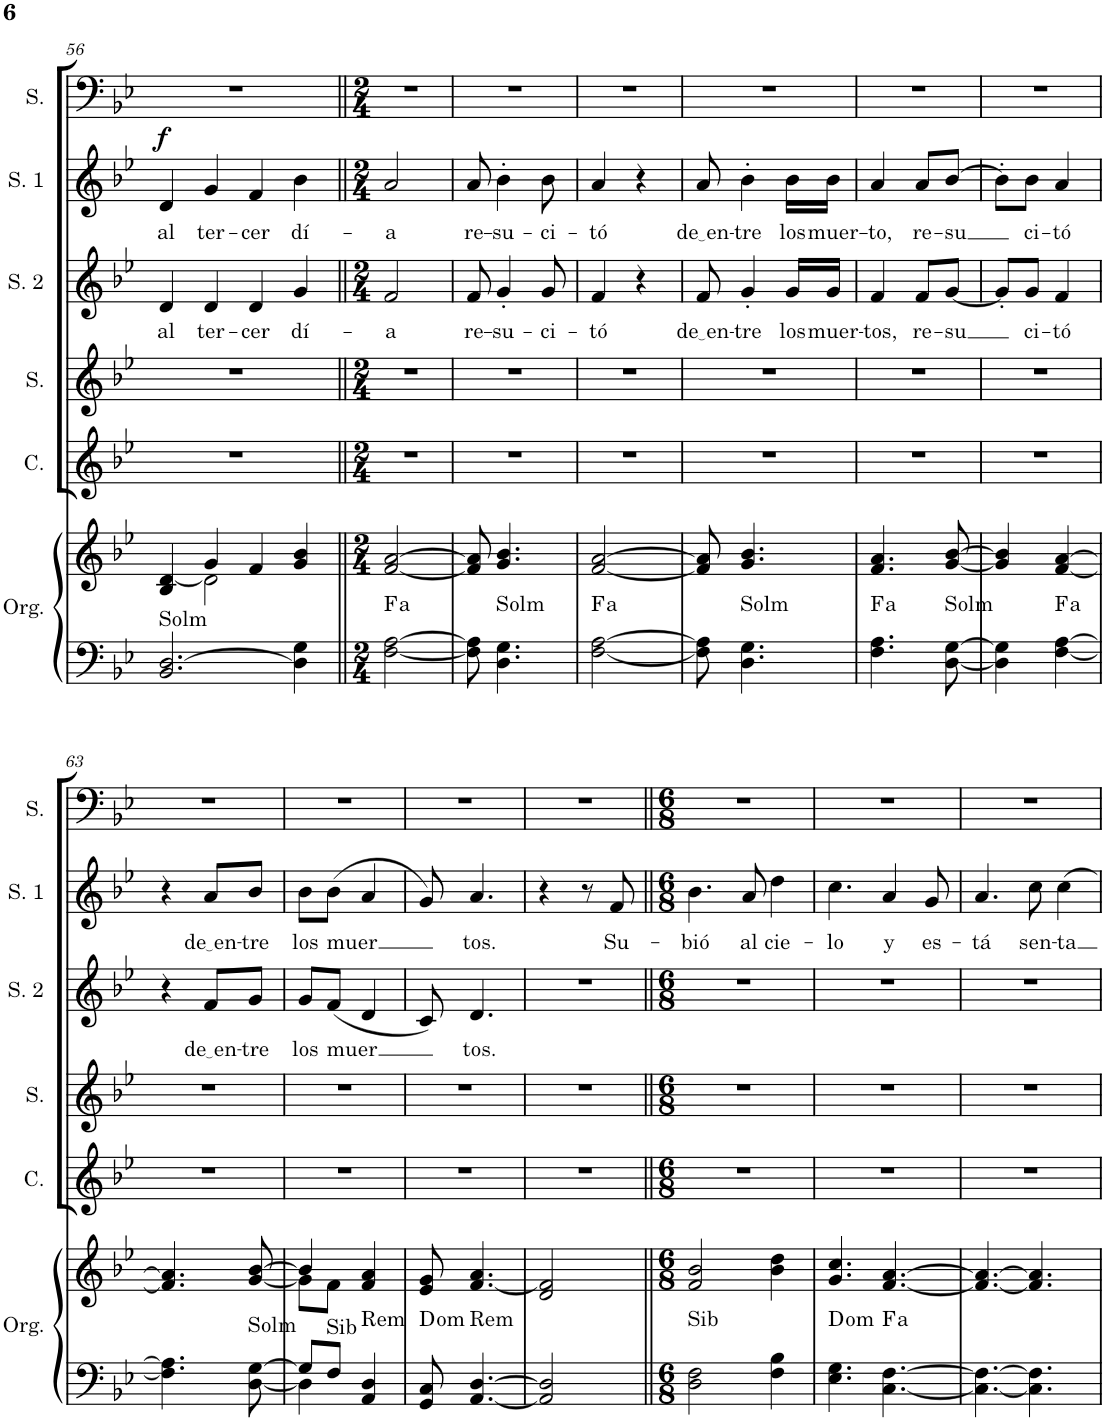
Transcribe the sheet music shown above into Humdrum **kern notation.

**kern	**kern	**harte	**kern	**kern	**kern	**text	**kern	**text	**dynam	**kern
*part6	*part6	*part6	*part5	*part4	*part3	*part3	*part2	*part2	*part2	*part1
*staff7	*staff6	*	*staff5	*staff4	*staff3	*staff3	*staff2	*staff2	*staff2	*staff1
*I"Órgano	*	*	*I"Contralto	*I"Soprano	*I"Solista 2	*	*I"Solista 1	*	*	*I"Sacerdote
*	*	*	*I'C.	*I'S.	*I'S. 2	*	*I'S. 1	*	*	*I'S.
!!LO:PB:g=z
*clefF4	*clefG2	*	*clefG2	*clefG2	*clefG2	*	*clefG2	*	*	*clefF4
*k[b-e-]	*k[b-e-]	*	*k[b-e-]	*k[b-e-]	*k[b-e-]	*	*k[b-e-]	*	*	*k[b-e-]
*M4/4	*M4/4	*	*M4/4	*M4/4	*M4/4	*	*M4/4	*	*	*M4/4
=56	=56	=56	=56	=56	=56	=56	=56	=56	=56	=56
*	*^	*	*	*	*	*	*	*	*	*
!	!	!	!LO:H:kt=Solm	!	!	!	!LO:LY:b	!	!LO:LY:b	!LO:DY:a	!
2.BB-/ [2.D/	4B-/ [4d/	4ryy	N	1r	1r	4d/	al	4d/	al	f	1r
!	!	!	!	!	!	!	!LO:LY:b	!	!LO:LY:b	!	!
.	4g/	2d\]	.	.	.	4d/	ter-	4g/	ter-	.	.
!	!	!	!	!	!	!	!LO:LY:b	!	!LO:LY:b	!	!
.	4f/	.	.	.	.	4d/	-cer	4f/	-cer	.	.
!	!	!	!	!	!	!	!LO:LY:b	!	!LO:LY:b	!	!
4D\] 4G\	4g/ 4b-/	4ryy	.	.	.	4g/	dí-	4b-\	dí-	.	.
*	*v	*v	*	*	*	*	*	*	*	*	*
=57||	=57||	=57||	=57||	=57||	=57||	=57||	=57||	=57||	=57||	=57||
*M2/4	*M2/4	*	*M2/4	*M2/4	*M2/4	*	*M2/4	*	*	*M2/4
*	*^	*	*	*	*	*	*	*	*	*
!	!	!	!LO:H:kt=a	!	!	!	!LO:LY:b	!	!LO:LY:b	!	!
*	*v	*v	*	*	*	*	*	*	*	*	*
[2F\ [2A\	[2f/ [2a/	.	2r	2r	2f/	-a	2a/	-a	.	2r
=58	=58	=58	=58	=58	=58	=58	=58	=58	=58	=58
!	!	!	!	!	!	!LO:LY:b	!	!LO:LY:b	!	!
8F\] 8A\]	8f/] 8a/]	.	2r	2r	8f/	re-	8a/	re-	.	2r
!	!	!LO:H:kt=Solm	!	!	!	!LO:LY:b	!	!LO:LY:b	!	!
4.D\ 4.G\	4.g/ 4.b-/	N	.	.	4g'/	-su-	4b-'\	-su-	.	.
!	!	!	!	!	!	!LO:LY:b	!	!LO:LY:b	!	!
.	.	.	.	.	8g/	-ci-	8b-\	-ci-	.	.
=59	=59	=59	=59	=59	=59	=59	=59	=59	=59	=59
!	!	!LO:H:kt=a	!	!	!	!LO:LY:b	!	!LO:LY:b	!	!
[2F\ [2A\	[2f/ [2a/	.	2r	2r	4f/	-tó	4a/	-tó	.	2r
.	.	.	.	.	4r	.	4r	.	.	.
=60	=60	=60	=60	=60	=60	=60	=60	=60	=60	=60
!	!	!	!	!	!	!LO:LY:b	!	!LO:LY:b	!	!
8F\] 8A\]	8f/] 8a/]	.	2r	2r	8f/	de en	8a/	de en	.	2r
!	!	!LO:H:kt=Solm	!	!	!	!LO:LY:b	!	!LO:LY:b	!	!
4.D\ 4.G\	4.g/ 4.b-/	N	.	.	4g'/	-tre	4b-'\	-tre	.	.
!	!	!	!	!	!	!LO:LY:b	!	!LO:LY:b	!	!
.	.	.	.	.	16g/LL	los	16b-\LL	los	.	.
!	!	!	!	!	!	!LO:LY:b	!	!LO:LY:b	!	!
.	.	.	.	.	16g/JJ	muer-	16b-\JJ	muer-	.	.
=61	=61	=61	=61	=61	=61	=61	=61	=61	=61	=61
!	!	!LO:H:kt=a	!	!	!	!LO:LY:b	!	!LO:LY:b	!	!
4.F\ 4.A\	4.f/ 4.a/	.	2r	2r	4f/	-tos,	4a/	-to,	.	2r
!	!	!	!	!	!	!LO:LY:b	!	!LO:LY:b	!	!
.	.	.	.	.	8f/L	re-	8a/L	re-	.	.
!	!	!LO:H:kt=Solm	!	!	!	!LO:LY:b	!	!LO:LY:b	!	!
[8D\ [8G\	[8g/ [8b-/	N	.	.	[8g/J	-su	[8b-/J	-su	.	.
=62	=62	=62	=62	=62	=62	=62	=62	=62	=62	=62
4D\] 4G\]	4g/] 4b-/]	.	2r	2r	8g'/L]	.	8b-'\L]	.	.	2r
!	!	!	!	!	!	!LO:LY:b	!	!LO:LY:b	!	!
.	.	.	.	.	8g/J	ci-	8b-\J	ci-	.	.
!	!	!LO:H:kt=a	!	!	!	!LO:LY:b	!	!LO:LY:b	!	!
[4F\ [4A\	[4f/ [4a/	.	.	.	4f/	-tó	4a/	-tó	.	.
!!LO:LB:g=z
=63	=63	=63	=63	=63	=63	=63	=63	=63	=63	=63
4.F\] 4.A\]	4.f/] 4.a/]	.	2r	2r	4r	.	4r	.	.	2r
!	!	!	!	!	!	!LO:LY:b	!	!LO:LY:b	!	!
.	.	.	.	.	8f/L	de en	8a/L	de en	.	.
!	!	!LO:H:kt=Solm	!	!	!	!LO:LY:b	!	!LO:LY:b	!	!
[8D\ [8G\	[8g/ [8b-/	N	.	.	8g/J	-tre	8b-/J	-tre	.	.
=64	=64	=64	=64	=64	=64	=64	=64	=64	=64	=64
*^	*^	*	*	*	*	*	*	*	*	*
!	!	!	!	!	!	!	!	!LO:LY:b	!	!LO:LY:b	!	!
8G/L]	4D\]	4b-/]	8g\L]	.	2r	2r	8g/L	los	8b-\L	los	.	2r
!	!	!	!	!LO:H:kt=Sib	!	!	!	!LO:LY:b	!	!LO:LY:b	!	!
8F/J	.	.	8f\J	N	.	.	(8f/J	muer	(8b-\J	muer	.	.
!	!	!	!	!LO:H:kt=Rem	!	!	!	!	!	!	!	!
4AA/ 4D/	4ryy	4f/ 4a/	4ryy	N	.	.	4d/	.	4a/	.	.	.
*v	*v	*	*	*	*	*	*	*	*	*	*	*
*	*v	*v	*	*	*	*	*	*	*	*	*
=65	=65	=65	=65	=65	=65	=65	=65	=65	=65	=65
8GG/ 8C/	8e-/ 8g/	D:dim	2r	2r	8c/)	.	8g/)	.	.	2r
!	!	!LO:H:kt=Rem	!	!	!	!LO:LY:b	!	!LO:LY:b	!	!
[4.AA/ [4.D/	[4.f/ 4.a/	N	.	.	4.d/	tos.	4.a/	tos.	.	.
=66	=66	=66	=66	=66	=66	=66	=66	=66	=66	=66
2AA/] 2D/]	2d/ 2f/]	.	2r	2r	2r	.	4r	.	.	2r
.	.	.	.	.	.	.	8r	.	.	.
!	!	!	!	!	!	!	!	!LO:LY:b	!	!
.	.	.	.	.	.	.	8f/	Su-	.	.
=67||	=67||	=67||	=67||	=67||	=67||	=67||	=67||	=67||	=67||	=67||
*M6/8	*M6/8	*	*M6/8	*M6/8	*M6/8	*	*M6/8	*	*	*M6/8
!	!	!LO:H:kt=Sib	!	!	!	!	!	!LO:LY:b	!	!
2D\ 2F\	2f/ 2b-/	N	2.r	2.r	2.r	.	4.b-\	-bió	.	2.r
!	!	!	!	!	!	!	!	!LO:LY:b	!	!
.	.	.	.	.	.	.	8a/	al	.	.
!	!	!	!	!	!	!	!	!LO:LY:b	!	!
4F\ 4B-\	4b-\ 4dd\	.	.	.	.	.	4dd\	cie-	.	.
=68	=68	=68	=68	=68	=68	=68	=68	=68	=68	=68
!	!	!	!	!	!	!	!	!LO:LY:b	!	!
4.E-\ 4.G\	4.g/ 4.cc/	D:dim	2.r	2.r	2.r	.	4.cc\	-lo	.	2.r
!	!	!LO:H:kt=a	!	!	!	!	!	!LO:LY:b	!	!
[4.C\ [4.F\	[4.f/ [4.a/	.	.	.	.	.	4a/	y	.	.
!	!	!	!	!	!	!	!	!LO:LY:b	!	!
.	.	.	.	.	.	.	8g/	es-	.	.
=69	=69	=69	=69	=69	=69	=69	=69	=69	=69	=69
!	!	!	!	!	!	!	!	!LO:LY:b	!	!
4.C\_ 4.F\_	4.f/_ 4.a/_	.	2.r	2.r	2.r	.	4.a/	-tá	.	2.r
!	!	!	!	!	!	!	!	!LO:LY:b	!	!
4.C\] 4.F\]	4.f/] 4.a/]	.	.	.	.	.	8cc\	sen-	.	.
!	!	!	!	!	!	!	!	!LO:LY:b	!	!
.	.	.	.	.	.	.	4cc\	-ta	.	.
=	=	=	=	=	=	=	=	=	=	=
*-	*-	*-	*-	*-	*-	*-	*-	*-	*-	*-
